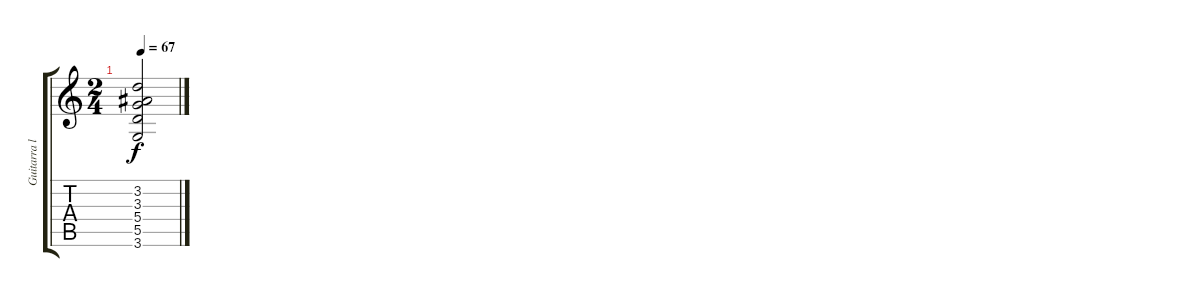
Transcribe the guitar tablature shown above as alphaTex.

\track ("Guitarra l" "Guitarra l") {instrument acousticguitarsteel}
\staff {score tabs}
\tuning (E4 B3 G3 D3 A2 E2) {hide}
\ts (2 4)
\tempo 67
\clef g2
\ks c
(3.2{t} 3.3{t} 5.4{t} 5.5{t} 3.6{t}).2{dy f}
